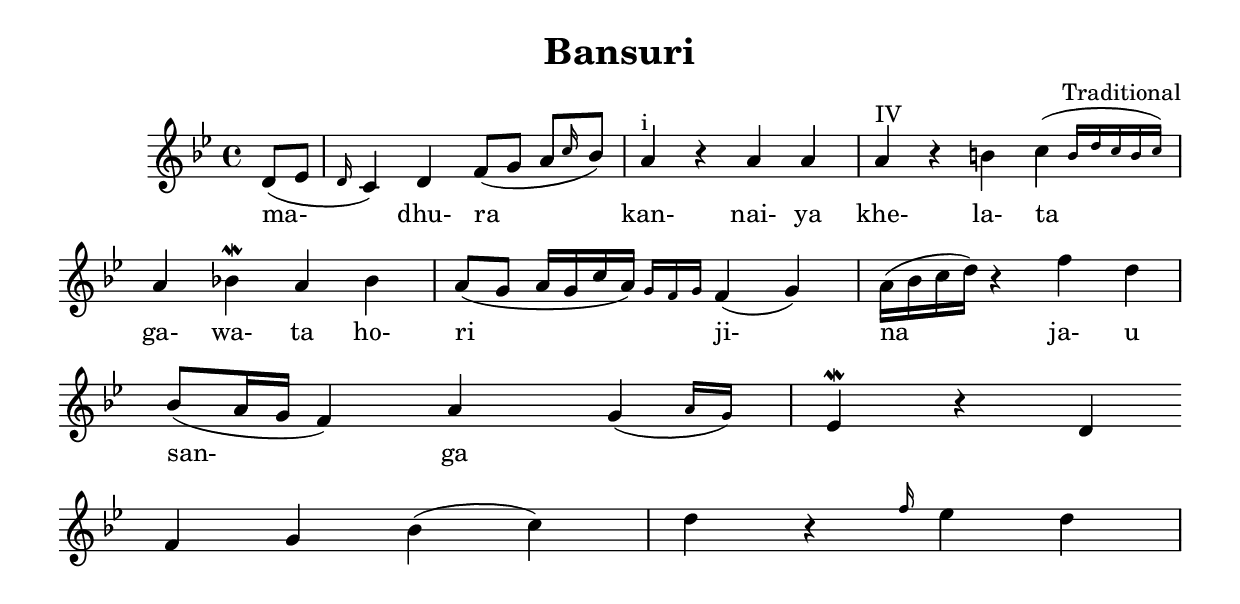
#(ly:set-option 'midi-extension "mid")
\version "2.12.3"
\include "english.ly"
\header{
title = "Bansuri"
composer = "Traditional"
}
%{

%}
melody = {
\time 4/4
\clef treble
\key c \phrygian
\cadenzaOn


 \bar "|:"  c'8[( df'8] \bar "|"  \grace {c'16}bf4) c'4 ef'8[( f'8] \afterGrace g'8[{bf'16} af'8]) \bar "|"  g'4^"i" r4 g'4 g'4 \bar "|"  g'4^"IV" r4 a'4 \afterGrace bf'4({a'16[ c''16 bf'16 a'16 bf'16])} \bar "|"  \break
\grace s64 g'4 af'4\mordent g'4 af'4 \bar "|"  g'8[( f'8] g'16[ f'16 bf'16 g'16]) \grace {f'16[ ef'16 f'16]}ef'4( f'4) \bar "|"  g'16[( af'16 bf'16 c''16]) r4 ef''4 c''4 \bar "|"  \break
\grace s64 af'8[( g'16 f'16] ef'4) g'4 \afterGrace f'4({g'16[ f'16])} \bar "|"  df'4\mordent r4 c'4 \bar ":|"  \break
\grace s64 ef'4 f'4 af'4( bf'4) \bar "|"  c''4 r4 \grace {ef''16}df''4 c''4 \bar "|"  \break

}


text = \lyricmode {
              ma- dhu- ra kan- nai-      ya  khe-    la- ta ga-    wa- ta ho- ri ji- na ja-  u san- ga 
}

\score{
\transpose c' d'
<<
\new Voice = "one" {
\melody
}
\new Lyrics \lyricsto "one" \text
>>
\layout {
\context {
\Score
\remove "Bar_number_engraver"
}
}
\midi {
\context {
\Score
tempoWholesPerMinute = #(ly:make-moment 200 4)
}
}
}